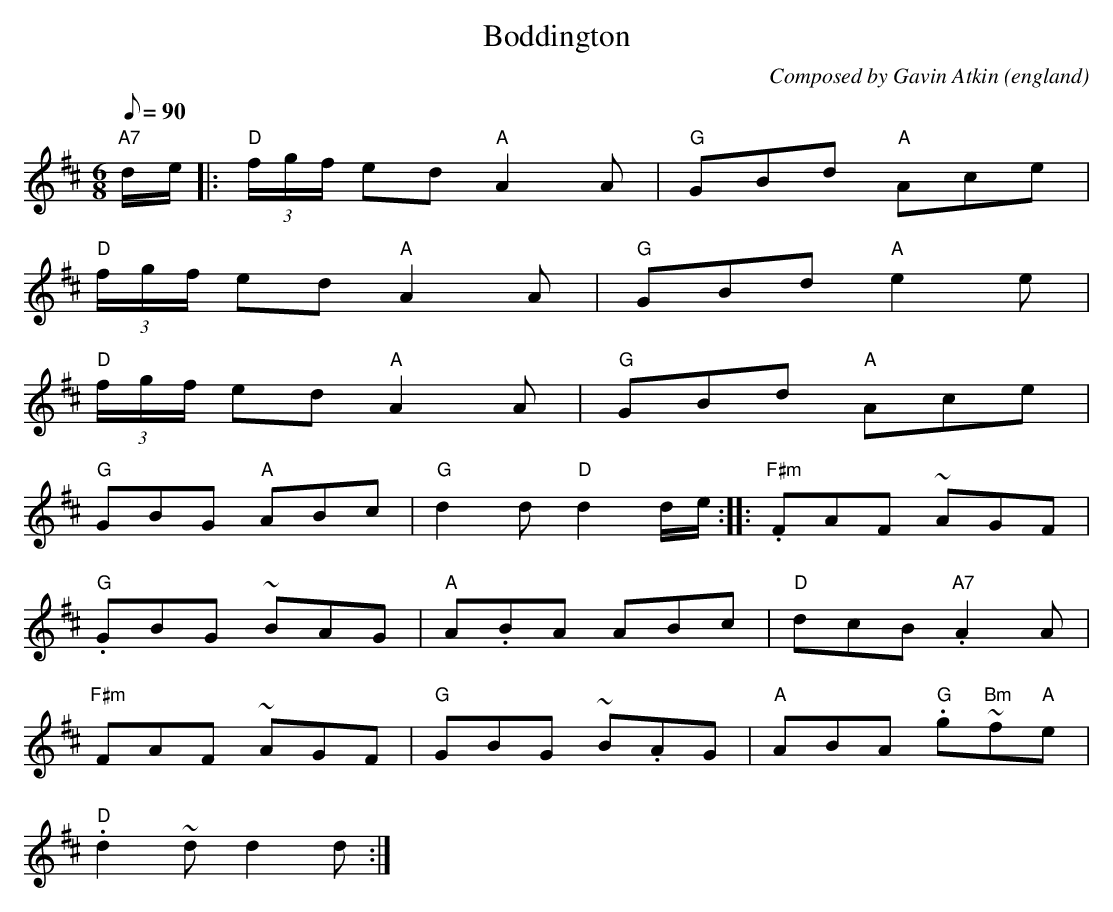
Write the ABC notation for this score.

X:1
T:Boddington
O:england
C:Composed by Gavin Atkin
M:6/8
L:1/8
Q:90
K:D
"A7"d/2e/2|:"D" (3 f/2g/2f/2 ed "A" A2 A|"G"  GBd "A" Ace |
"D" (3 f/2g/2f/2 ed "A" A2 A | "G" GBd  "A" e2 e |
"D" (3 f/2g/2f/2 ed "A" A2 A |"G" GBd "A" Ace|
"G"GBG "A"ABc|"G"d2d "D" d2 d/2e/2 :|:"F#m" .FAF ~AGF |
"G" .GBG ~BAG | "A" A.BA ABc | "D" dcB "A7" .A2 A |
"F#m" FAF ~AGF | "G" GBG ~B.AG | "A" ABA "G" .g"Bm"~f"A"e |
"D" .d2 ~d d2 d :|
